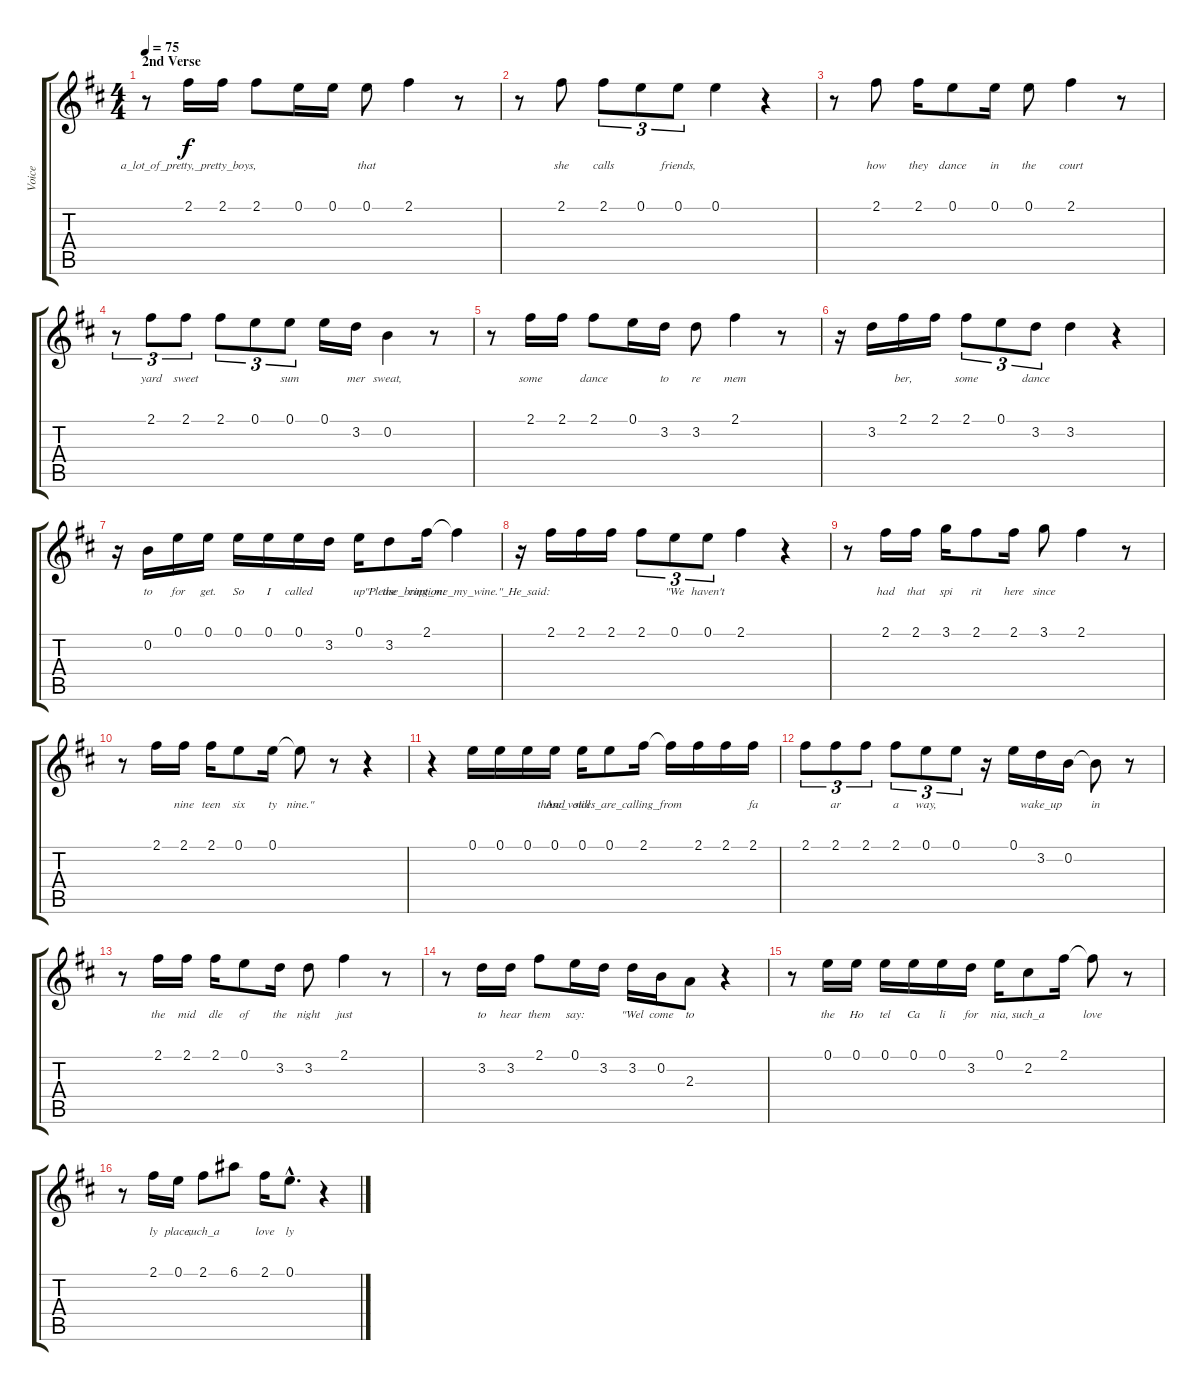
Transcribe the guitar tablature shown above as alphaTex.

\track ("Voice" "Voice") {instrument overdrivenguitar}
\staff {score tabs}
\tuning (E4 B3 G3 D3 A2 E2) {hide}
\ts (4 4)
\section ("" "2nd Verse")
\tempo 75
\clef g2
\ks bminor
r.8{dy f} 2.1.16{lyrics (0 "a_lot_of_pretty,_pretty_boys,") lyrics (1 "") lyrics (2 "") lyrics (3 "") lyrics (4 "")} 2.1.16{lyrics (0 "") lyrics (1 "") lyrics (2 "") lyrics (3 "") lyrics (4 "")} 2.1.8{lyrics (0 "") lyrics (1 "") lyrics (2 "") lyrics (3 "") lyrics (4 "")} 0.1.16{lyrics (0 "") lyrics (1 "") lyrics (2 "") lyrics (3 "") lyrics (4 "")} 0.1.16{lyrics (0 "") lyrics (1 "") lyrics (2 "") lyrics (3 "") lyrics (4 "")} 0.1.8{lyrics (0 "that") lyrics (1 "") lyrics (2 "") lyrics (3 "") lyrics (4 "")} 2.1.4{lyrics (0 "") lyrics (1 "") lyrics (2 "") lyrics (3 "") lyrics (4 "")} r.8 |
r.8 2.1.8{lyrics (0 "she") lyrics (1 "") lyrics (2 "") lyrics (3 "") lyrics (4 "")} 2.1.8{tu (3 2) lyrics (0 "calls") lyrics (1 "") lyrics (2 "") lyrics (3 "") lyrics (4 "")} 0.1.8{tu (3 2) lyrics (0 "") lyrics (1 "") lyrics (2 "") lyrics (3 "") lyrics (4 "")} 0.1.8{tu (3 2) lyrics (0 "friends,") lyrics (1 "") lyrics (2 "") lyrics (3 "") lyrics (4 "")} 0.1.4{lyrics (0 "") lyrics (1 "") lyrics (2 "") lyrics (3 "") lyrics (4 "")} r.4 |
r.8 2.1.8{lyrics (0 "how") lyrics (1 "") lyrics (2 "") lyrics (3 "") lyrics (4 "")} 2.1.16{lyrics (0 "they") lyrics (1 "") lyrics (2 "") lyrics (3 "") lyrics (4 "")} 0.1.8{lyrics (0 "dance") lyrics (1 "") lyrics (2 "") lyrics (3 "") lyrics (4 "")} 0.1.16{lyrics (0 "in") lyrics (1 "") lyrics (2 "") lyrics (3 "") lyrics (4 "")} 0.1.8{lyrics (0 "the") lyrics (1 "") lyrics (2 "") lyrics (3 "") lyrics (4 "")} 2.1.4{lyrics (0 "court") lyrics (1 "") lyrics (2 "") lyrics (3 "") lyrics (4 "")} r.8 |
r.8{tu (3 2)} 2.1.8{tu (3 2) lyrics (0 "yard") lyrics (1 "") lyrics (2 "") lyrics (3 "") lyrics (4 "")} 2.1.8{tu (3 2) lyrics (0 "sweet") lyrics (1 "") lyrics (2 "") lyrics (3 "") lyrics (4 "")} 2.1.8{tu (3 2) lyrics (0 "") lyrics (1 "") lyrics (2 "") lyrics (3 "") lyrics (4 "")} 0.1.8{tu (3 2) lyrics (0 "") lyrics (1 "") lyrics (2 "") lyrics (3 "") lyrics (4 "")} 0.1.8{tu (3 2) lyrics (0 "sum") lyrics (1 "") lyrics (2 "") lyrics (3 "") lyrics (4 "")} 0.1.16{lyrics (0 "") lyrics (1 "") lyrics (2 "") lyrics (3 "") lyrics (4 "")} 3.2.16{lyrics (0 "mer") lyrics (1 "") lyrics (2 "") lyrics (3 "") lyrics (4 "")} 0.2.4{lyrics (0 "sweat,") lyrics (1 "") lyrics (2 "") lyrics (3 "") lyrics (4 "")} r.8 |
r.8 2.1.16{lyrics (0 "some") lyrics (1 "") lyrics (2 "") lyrics (3 "") lyrics (4 "")} 2.1.16{lyrics (0 "") lyrics (1 "") lyrics (2 "") lyrics (3 "") lyrics (4 "")} 2.1.8{lyrics (0 "dance") lyrics (1 "") lyrics (2 "") lyrics (3 "") lyrics (4 "")} 0.1.16{lyrics (0 "") lyrics (1 "") lyrics (2 "") lyrics (3 "") lyrics (4 "")} 3.2.16{lyrics (0 "to") lyrics (1 "") lyrics (2 "") lyrics (3 "") lyrics (4 "")} 3.2.8{lyrics (0 "re") lyrics (1 "") lyrics (2 "") lyrics (3 "") lyrics (4 "")} 2.1.4{lyrics (0 "mem") lyrics (1 "") lyrics (2 "") lyrics (3 "") lyrics (4 "")} r.8 |
r.16 3.2.16{lyrics (0 "") lyrics (1 "") lyrics (2 "") lyrics (3 "") lyrics (4 "")} 2.1.16{lyrics (0 "ber,") lyrics (1 "") lyrics (2 "") lyrics (3 "") lyrics (4 "")} 2.1.16{lyrics (0 "") lyrics (1 "") lyrics (2 "") lyrics (3 "") lyrics (4 "")} 2.1.8{tu (3 2) lyrics (0 "some") lyrics (1 "") lyrics (2 "") lyrics (3 "") lyrics (4 "")} 0.1.8{tu (3 2) lyrics (0 "") lyrics (1 "") lyrics (2 "") lyrics (3 "") lyrics (4 "")} 3.2.8{tu (3 2) lyrics (0 "dance") lyrics (1 "") lyrics (2 "") lyrics (3 "") lyrics (4 "")} 3.2.4{lyrics (0 "") lyrics (1 "") lyrics (2 "") lyrics (3 "") lyrics (4 "")} r.4 |
r.16 0.2.16{lyrics (0 "to") lyrics (1 "") lyrics (2 "") lyrics (3 "") lyrics (4 "")} 0.1.16{lyrics (0 "for") lyrics (1 "") lyrics (2 "") lyrics (3 "") lyrics (4 "")} 0.1.16{lyrics (0 "get.") lyrics (1 "") lyrics (2 "") lyrics (3 "") lyrics (4 "")} 0.1.16{lyrics (0 "So") lyrics (1 "") lyrics (2 "") lyrics (3 "") lyrics (4 "")} 0.1.16{lyrics (0 "I") lyrics (1 "") lyrics (2 "") lyrics (3 "") lyrics (4 "")} 0.1.16{lyrics (0 "called") lyrics (1 "") lyrics (2 "") lyrics (3 "") lyrics (4 "")} 3.2.16{lyrics (0 "") lyrics (1 "") lyrics (2 "") lyrics (3 "") lyrics (4 "")} 0.1.16{lyrics (0 "up") lyrics (1 "") lyrics (2 "") lyrics (3 "") lyrics (4 "")} 3.2.8{lyrics (0 "the") lyrics (1 "") lyrics (2 "") lyrics (3 "") lyrics (4 "")} 2.1.16{lyrics (0 "caption:") lyrics (1 "") lyrics (2 "") lyrics (3 "") lyrics (4 "")} 2.1{t}.4{lyrics (0 "\"Please_bring_me_my_wine.\"_He_said:") lyrics (1 "") lyrics (2 "") lyrics (3 "") lyrics (4 "")} |
r.16 2.1.16{lyrics (0 "") lyrics (1 "") lyrics (2 "") lyrics (3 "") lyrics (4 "")} 2.1.16{lyrics (0 "") lyrics (1 "") lyrics (2 "") lyrics (3 "") lyrics (4 "")} 2.1.16{lyrics (0 "") lyrics (1 "") lyrics (2 "") lyrics (3 "") lyrics (4 "")} 2.1.8{tu (3 2) lyrics (0 "") lyrics (1 "") lyrics (2 "") lyrics (3 "") lyrics (4 "")} 0.1.8{tu (3 2) lyrics (0 "\"We") lyrics (1 "") lyrics (2 "") lyrics (3 "") lyrics (4 "")} 0.1.8{tu (3 2) lyrics (0 "haven't") lyrics (1 "") lyrics (2 "") lyrics (3 "") lyrics (4 "")} 2.1.4{lyrics (0 "") lyrics (1 "") lyrics (2 "") lyrics (3 "") lyrics (4 "")} r.4 |
r.8 2.1.16{lyrics (0 "had") lyrics (1 "") lyrics (2 "") lyrics (3 "") lyrics (4 "")} 2.1.16{lyrics (0 "that") lyrics (1 "") lyrics (2 "") lyrics (3 "") lyrics (4 "")} 3.1.16{lyrics (0 "spi") lyrics (1 "") lyrics (2 "") lyrics (3 "") lyrics (4 "")} 2.1.8{lyrics (0 "rit") lyrics (1 "") lyrics (2 "") lyrics (3 "") lyrics (4 "")} 2.1.16{lyrics (0 "here") lyrics (1 "") lyrics (2 "") lyrics (3 "") lyrics (4 "")} 3.1.8{lyrics (0 "since") lyrics (1 "") lyrics (2 "") lyrics (3 "") lyrics (4 "")} 2.1.4{lyrics (0 "") lyrics (1 "") lyrics (2 "") lyrics (3 "") lyrics (4 "")} r.8 |
r.8 2.1.16{lyrics (0 "") lyrics (1 "") lyrics (2 "") lyrics (3 "") lyrics (4 "")} 2.1.16{lyrics (0 "nine") lyrics (1 "") lyrics (2 "") lyrics (3 "") lyrics (4 "")} 2.1.16{lyrics (0 "teen") lyrics (1 "") lyrics (2 "") lyrics (3 "") lyrics (4 "")} 0.1.8{lyrics (0 "six") lyrics (1 "") lyrics (2 "") lyrics (3 "") lyrics (4 "")} 0.1.16{lyrics (0 "ty") lyrics (1 "") lyrics (2 "") lyrics (3 "") lyrics (4 "")} 0.1{t}.8{lyrics (0 "nine.\"") lyrics (1 "") lyrics (2 "") lyrics (3 "") lyrics (4 "")} r.8 r.4 |
r.4 0.1.16{lyrics (0 "") lyrics (1 "") lyrics (2 "") lyrics (3 "") lyrics (4 "")} 0.1.16{lyrics (0 "") lyrics (1 "") lyrics (2 "") lyrics (3 "") lyrics (4 "")} 0.1.16{lyrics (0 "") lyrics (1 "") lyrics (2 "") lyrics (3 "") lyrics (4 "")} 0.1.16{lyrics (0 "And") lyrics (1 "") lyrics (2 "") lyrics (3 "") lyrics (4 "")} 0.1.16{lyrics (0 "still") lyrics (1 "") lyrics (2 "") lyrics (3 "") lyrics (4 "")} 0.1.8{lyrics (0 "those_voices_are_calling_from") lyrics (1 "") lyrics (2 "") lyrics (3 "") lyrics (4 "")} 2.1.16{lyrics (0 "") lyrics (1 "") lyrics (2 "") lyrics (3 "") lyrics (4 "")} 2.1{t}.16{lyrics (0 "") lyrics (1 "") lyrics (2 "") lyrics (3 "") lyrics (4 "")} 2.1.16{lyrics (0 "") lyrics (1 "") lyrics (2 "") lyrics (3 "") lyrics (4 "")} 2.1.16{lyrics (0 "") lyrics (1 "") lyrics (2 "") lyrics (3 "") lyrics (4 "")} 2.1.16{lyrics (0 "fa") lyrics (1 "") lyrics (2 "") lyrics (3 "") lyrics (4 "")} |
2.1.8{tu (3 2) lyrics (0 "") lyrics (1 "") lyrics (2 "") lyrics (3 "") lyrics (4 "")} 2.1.8{tu (3 2) lyrics (0 "ar") lyrics (1 "") lyrics (2 "") lyrics (3 "") lyrics (4 "")} 2.1.8{tu (3 2) lyrics (0 "") lyrics (1 "") lyrics (2 "") lyrics (3 "") lyrics (4 "")} 2.1.8{tu (3 2) lyrics (0 "a") lyrics (1 "") lyrics (2 "") lyrics (3 "") lyrics (4 "")} 0.1.8{tu (3 2) lyrics (0 "way,") lyrics (1 "") lyrics (2 "") lyrics (3 "") lyrics (4 "")} 0.1.8{tu (3 2) lyrics (0 "") lyrics (1 "") lyrics (2 "") lyrics (3 "") lyrics (4 "")} r.16 0.1.16{lyrics (0 "") lyrics (1 "") lyrics (2 "") lyrics (3 "") lyrics (4 "")} 3.2.16{lyrics (0 "wake_up") lyrics (1 "") lyrics (2 "") lyrics (3 "") lyrics (4 "")} 0.2.16{lyrics (0 "") lyrics (1 "") lyrics (2 "") lyrics (3 "") lyrics (4 "")} 0.2{t}.8{lyrics (0 "in") lyrics (1 "") lyrics (2 "") lyrics (3 "") lyrics (4 "")} r.8 |
r.8 2.1.16{lyrics (0 "the") lyrics (1 "") lyrics (2 "") lyrics (3 "") lyrics (4 "")} 2.1.16{lyrics (0 "mid") lyrics (1 "") lyrics (2 "") lyrics (3 "") lyrics (4 "")} 2.1.16{lyrics (0 "dle") lyrics (1 "") lyrics (2 "") lyrics (3 "") lyrics (4 "")} 0.1.8{lyrics (0 "of") lyrics (1 "") lyrics (2 "") lyrics (3 "") lyrics (4 "")} 3.2.16{lyrics (0 "the") lyrics (1 "") lyrics (2 "") lyrics (3 "") lyrics (4 "")} 3.2.8{lyrics (0 "night") lyrics (1 "") lyrics (2 "") lyrics (3 "") lyrics (4 "")} 2.1.4{lyrics (0 "just") lyrics (1 "") lyrics (2 "") lyrics (3 "") lyrics (4 "")} r.8 |
r.8 3.2.16{lyrics (0 "to") lyrics (1 "") lyrics (2 "") lyrics (3 "") lyrics (4 "")} 3.2.16{lyrics (0 "hear") lyrics (1 "") lyrics (2 "") lyrics (3 "") lyrics (4 "")} 2.1.8{lyrics (0 "them") lyrics (1 "") lyrics (2 "") lyrics (3 "") lyrics (4 "")} 0.1.16{lyrics (0 "say:") lyrics (1 "") lyrics (2 "") lyrics (3 "") lyrics (4 "")} 3.2.16{lyrics (0 "") lyrics (1 "") lyrics (2 "") lyrics (3 "") lyrics (4 "")} 3.2.16{lyrics (0 "\"Wel") lyrics (1 "") lyrics (2 "") lyrics (3 "") lyrics (4 "")} 0.2.16{lyrics (0 "come") lyrics (1 "") lyrics (2 "") lyrics (3 "") lyrics (4 "")} 2.3.8{lyrics (0 "to") lyrics (1 "") lyrics (2 "") lyrics (3 "") lyrics (4 "")} r.4 |
r.8 0.1.16{lyrics (0 "the") lyrics (1 "") lyrics (2 "") lyrics (3 "") lyrics (4 "")} 0.1.16{lyrics (0 "Ho") lyrics (1 "") lyrics (2 "") lyrics (3 "") lyrics (4 "")} 0.1.16{lyrics (0 "tel") lyrics (1 "") lyrics (2 "") lyrics (3 "") lyrics (4 "")} 0.1.16{lyrics (0 "Ca") lyrics (1 "") lyrics (2 "") lyrics (3 "") lyrics (4 "")} 0.1.16{lyrics (0 "li") lyrics (1 "") lyrics (2 "") lyrics (3 "") lyrics (4 "")} 3.2.16{lyrics (0 "for") lyrics (1 "") lyrics (2 "") lyrics (3 "") lyrics (4 "")} 0.1.16{lyrics (0 "nia,") lyrics (1 "") lyrics (2 "") lyrics (3 "") lyrics (4 "")} 2.2.8{lyrics (0 "such_a") lyrics (1 "") lyrics (2 "") lyrics (3 "") lyrics (4 "")} 2.1.16{lyrics (0 "") lyrics (1 "") lyrics (2 "") lyrics (3 "") lyrics (4 "")} 2.1{t}.8{lyrics (0 "love") lyrics (1 "") lyrics (2 "") lyrics (3 "") lyrics (4 "")} r.8 |
r.8 2.1.16{lyrics (0 "ly") lyrics (1 "") lyrics (2 "") lyrics (3 "") lyrics (4 "")} 0.1.16{lyrics (0 "place,") lyrics (1 "") lyrics (2 "") lyrics (3 "") lyrics (4 "")} 2.1.8{lyrics (0 "such_a") lyrics (1 "") lyrics (2 "") lyrics (3 "") lyrics (4 "")} 6.1.8{lyrics (0 "") lyrics (1 "") lyrics (2 "") lyrics (3 "") lyrics (4 "")} 2.1.16{lyrics (0 "love") lyrics (1 "") lyrics (2 "") lyrics (3 "") lyrics (4 "")} 0.1{hac}.8{d lyrics (0 "ly") lyrics (1 "") lyrics (2 "") lyrics (3 "") lyrics (4 "")} r.4
